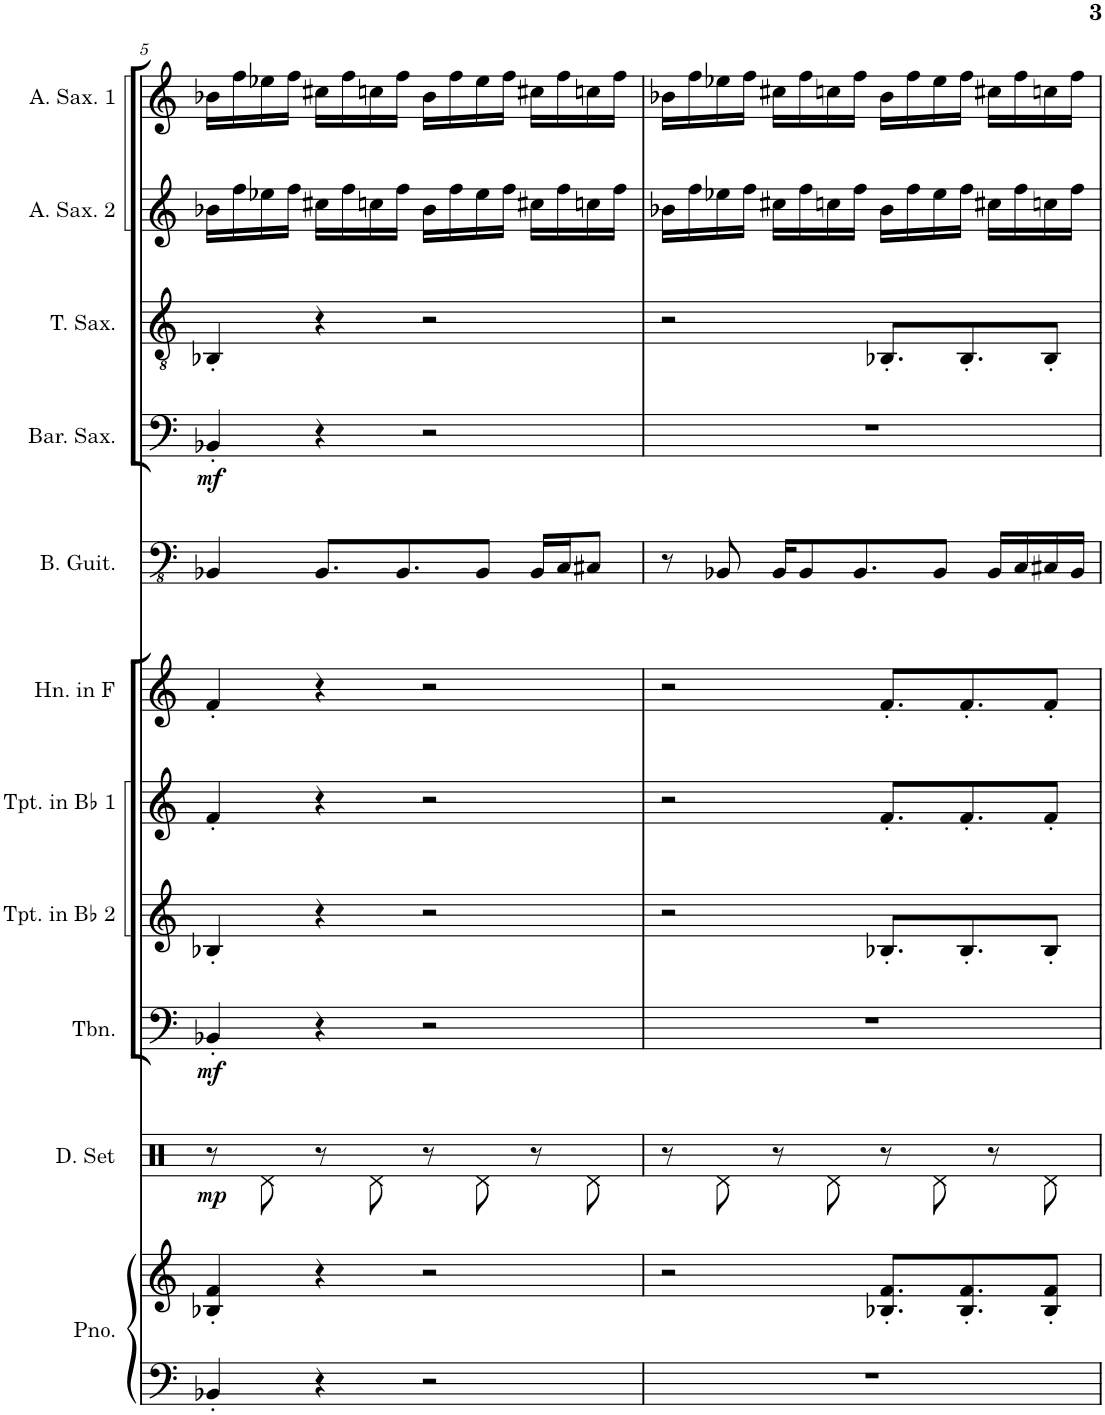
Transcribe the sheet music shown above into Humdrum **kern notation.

**kern	**kern	**kern	**dynam	**kern	**dynam	**kern	**kern	**kern	**kern	**kern	**dynam	**kern	**kern	**kern
*part11	*part11	*part10	*part10	*part9	*part9	*part8	*part7	*part6	*part5	*part4	*part4	*part3	*part2	*part1
*staff12	*staff11	*staff10	*staff10	*staff9	*staff9	*staff8	*staff7	*staff6	*staff5	*staff4	*staff4	*staff3	*staff2	*staff1
*I"Piano	*	*I"Drumset	*	*I"Trombone	*	*I"Trumpet in Bb 2	*I"Trumpet in Bb 1	*I"Horn in F	*I"Bass Guitar	*I"Baritone Saxophone	*	*I"Tenor Saxophone	*I"Alto Saxophone 2	*I"Alto Saxophone 1
*I'Pno.	*	*I'D. Set	*	*I'Tbn.	*	*I'Tpt. in Bb 2	*I'Tpt. in Bb 1	*I'Hn. in F	*I'B. Guit.	*I'Bar. Sax.	*	*I'T. Sax.	*I'A. Sax. 2	*I'A. Sax. 1
!!LO:PB:g=z
*clefF4	*clefG2	*clefX	*	*clefF4	*	*clefG2	*clefG2	*clefG2	*clefFv4	*clefF4	*	*clefGv2	*clefG2	*clefG2
*	*	*	*	*	*	*Trd1c2	*Trd1c2	*Trd4c7	*	*Trd12c21	*	*Trd8c14	*Trd5c9	*Trd5c9
*k[]	*k[]	*k[]	*	*k[]	*	*k[]	*k[]	*k[]	*k[]	*k[]	*	*k[]	*k[]	*k[]
*M4/4	*M4/4	*M4/4	*	*M4/4	*	*M4/4	*M4/4	*M4/4	*M4/4	*M4/4	*	*M4/4	*M4/4	*M4/4
=5	=5	=5	=5	=5	=5	=5	=5	=5	=5	=5	=5	=5	=5	=5
!	!	!	!LO:DY:b	!	!LO:DY:b	!	!	!	!	!	!LO:DY:b	!	!	!
4BB-X'/	4B-X/' 4f/'	8r	mp	4BB-X'/	mf	4B-X'/	4f'/	4f'/	4BBB-X/	4BB-X'/	mf	4BB-X'/	16b-X\LL	16b-X\LL
.	.	.	.	.	.	.	.	.	.	.	.	.	16ff\	16ff\
.	.	8Rd\	.	.	.	.	.	.	.	.	.	.	16ee-X\	16ee-X\
.	.	.	.	.	.	.	.	.	.	.	.	.	16ff\JJ	16ff\JJ
4r	4r	8r	.	4r	.	4r	4r	4r	8.BBB-/L	4r	.	4r	16cc#X\LL	16cc#X\LL
.	.	.	.	.	.	.	.	.	.	.	.	.	16ff\	16ff\
.	.	8Rd\	.	.	.	.	.	.	.	.	.	.	16ccn\	16ccn\
.	.	.	.	.	.	.	.	.	8.BBB-/	.	.	.	16ff\JJ	16ff\JJ
2r	2r	8r	.	2r	.	2r	2r	2r	.	2r	.	2r	16b-\LL	16b-\LL
.	.	.	.	.	.	.	.	.	.	.	.	.	16ff\	16ff\
.	.	8Rd\	.	.	.	.	.	.	8BBB-/J	.	.	.	16ee-\	16ee-\
.	.	.	.	.	.	.	.	.	.	.	.	.	16ff\JJ	16ff\JJ
.	.	8r	.	.	.	.	.	.	16BBB-/LL	.	.	.	16cc#X\LL	16cc#X\LL
.	.	.	.	.	.	.	.	.	16CC/J	.	.	.	16ff\	16ff\
.	.	8Rd\	.	.	.	.	.	.	8CC#X/J	.	.	.	16ccn\	16ccn\
.	.	.	.	.	.	.	.	.	.	.	.	.	16ff\JJ	16ff\JJ
=6	=6	=6	=6	=6	=6	=6	=6	=6	=6	=6	=6	=6	=6	=6
1r	2r	8r	.	1r	.	2r	2r	2r	8r	1r	.	2r	16b-X\LL	16b-X\LL
.	.	.	.	.	.	.	.	.	.	.	.	.	16ff\	16ff\
.	.	8Rd\	.	.	.	.	.	.	8BBB-X/	.	.	.	16ee-X\	16ee-X\
.	.	.	.	.	.	.	.	.	.	.	.	.	16ff\JJ	16ff\JJ
.	.	8r	.	.	.	.	.	.	16BBB-/KL	.	.	.	16cc#X\LL	16cc#X\LL
.	.	.	.	.	.	.	.	.	8BBB-/	.	.	.	16ff\	16ff\
.	.	8Rd\	.	.	.	.	.	.	.	.	.	.	16ccn\	16ccn\
.	.	.	.	.	.	.	.	.	8.BBB-/	.	.	.	16ff\JJ	16ff\JJ
.	8.B-X/' 8.f/'L	8r	.	.	.	8.B-X'/L	8.f'/L	8.f'/L	.	.	.	8.BB-X'/L	16b-\LL	16b-\LL
.	.	.	.	.	.	.	.	.	.	.	.	.	16ff\	16ff\
.	.	8Rd\	.	.	.	.	.	.	8BBB-/J	.	.	.	16ee-\	16ee-\
.	8.B-/' 8.f/'	.	.	.	.	8.B-'/	8.f'/	8.f'/	.	.	.	8.BB-'/	16ff\JJ	16ff\JJ
.	.	8r	.	.	.	.	.	.	16BBB-/LL	.	.	.	16cc#X\LL	16cc#X\LL
.	.	.	.	.	.	.	.	.	16CC/	.	.	.	16ff\	16ff\
.	8B-/' 8f/'J	8Rd\	.	.	.	8B-'/J	8f'/J	8f'/J	16CC#X/	.	.	8BB-'/J	16ccn\	16ccn\
.	.	.	.	.	.	.	.	.	16BBB-/JJ	.	.	.	16ff\JJ	16ff\JJ
=	=	=	=	=	=	=	=	=	=	=	=	=	=	=
*-	*-	*-	*-	*-	*-	*-	*-	*-	*-	*-	*-	*-	*-	*-
